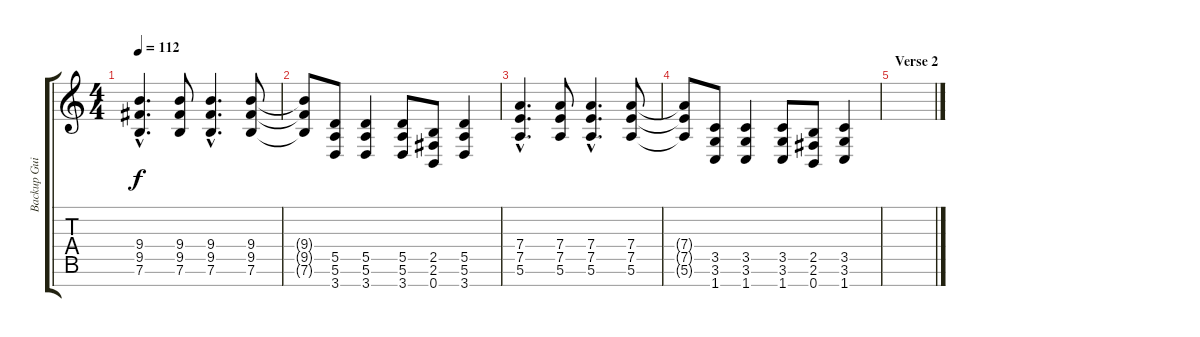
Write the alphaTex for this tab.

\track ("Backup Guitar" "Backup Gui") {instrument distortionguitar}
\staff {score tabs}
\tuning (E4 B3 G3 D3 A2 E2 B1) {hide}
\ts (4 4)
\tempo 112
\clef g2
\ks c
(9.4{hac} 9.5{hac} 7.6{hac}).4{d dy f} (9.4 9.5 7.6).8 (9.4{hac} 9.5{hac} 7.6{hac}).4{d} (9.4 9.5 7.6).8 |
(9.4{t} 9.5{t} 7.6{t}).8 (5.5 5.6 3.7).8 (5.5 5.6 3.7).4 (5.5 5.6 3.7).8 (2.5 2.6 0.7).8 (5.5 5.6 3.7).4 |
(7.4{hac} 7.5{hac} 5.6{hac}).4{d} (7.4 7.5 5.6).8 (7.4{hac} 7.5{hac} 5.6{hac}).4{d} (7.4 7.5 5.6).8 |
(7.4{t} 7.5{t} 5.6{t}).8 (3.5 3.6 1.7).8 (3.5 3.6 1.7).4 (3.5 3.6 1.7).8 (2.5 2.6 0.7).8 (3.5 3.6 1.7).4 |
\section ("" "Verse 2")
